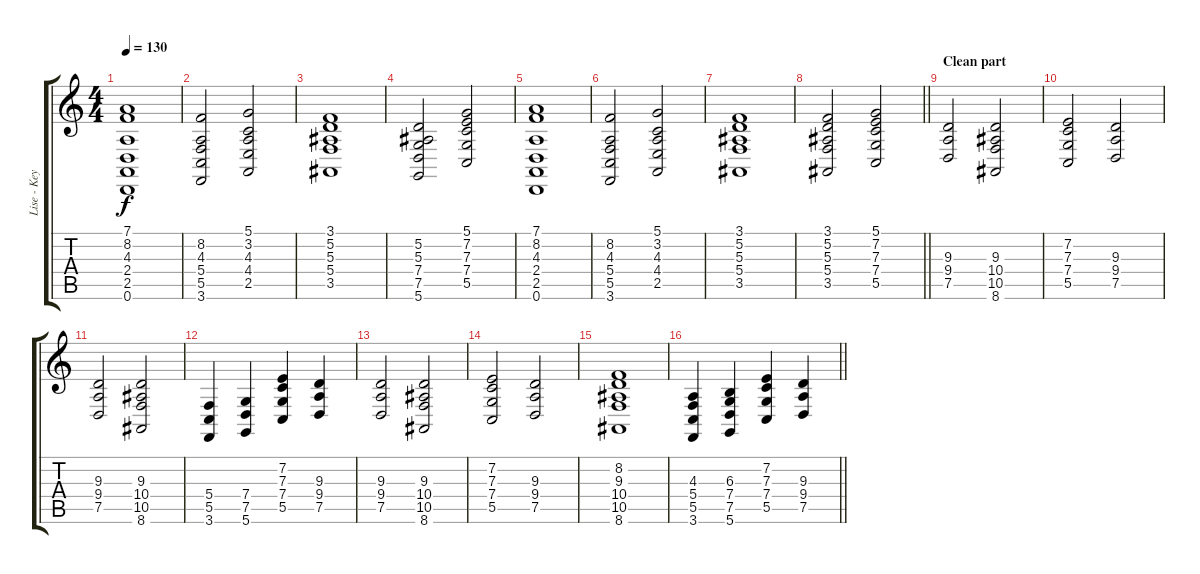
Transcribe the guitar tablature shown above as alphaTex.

\track ("Lise - Keyboards" "Lise - Key") {instrument synthstrings2}
\staff {score tabs}
\tuning (D4 A3 F3 C3 G2 D2) {hide}
\ts (4 4)
\tempo 130
\clef g2
\ks c
(7.1 8.2 4.3 2.4 2.5 0.6).1{dy f} |
(8.2 4.3 5.4 5.5 3.6).2 (5.1 3.2 4.3 4.4 2.5).2 |
(3.1 5.2 5.3 5.4 3.5).1 |
(5.2 5.3 7.4 7.5 5.6).2 (5.1 7.2 7.3 7.4 5.5).2 |
(7.1 8.2 4.3 2.4 2.5 0.6).1 |
(8.2 4.3 5.4 5.5 3.6).2 (5.1 3.2 4.3 4.4 2.5).2 |
(3.1 5.2 5.3 5.4 3.5).1 |
\barLineRight lightlight
(3.1 5.2 5.3 5.4 3.5).2 (5.1 7.2 7.3 7.4 5.5).2 |
\section ("" "Clean part")
(9.3 9.4 7.5).2 (9.3 10.4 10.5 8.6).2 |
(7.2 7.3 7.4 5.5).2 (9.3 9.4 7.5).2 |
(9.3 9.4 7.5).2 (9.3 10.4 10.5 8.6).2 |
(5.4 5.5 3.6).4 (7.4 7.5 5.6).4 (7.2 7.3 7.4 5.5).4 (9.3 9.4 7.5).4 |
(9.3 9.4 7.5).2 (9.3 10.4 10.5 8.6).2 |
(7.2 7.3 7.4 5.5).2 (9.3 9.4 7.5).2 |
(8.2 9.3 10.4 10.5 8.6).1 |
\barLineRight lightlight
(4.3 5.4 5.5 3.6).4 (6.3 7.4 7.5 5.6).4 (7.2 7.3 7.4 5.5).4 (9.3 9.4 7.5).4
